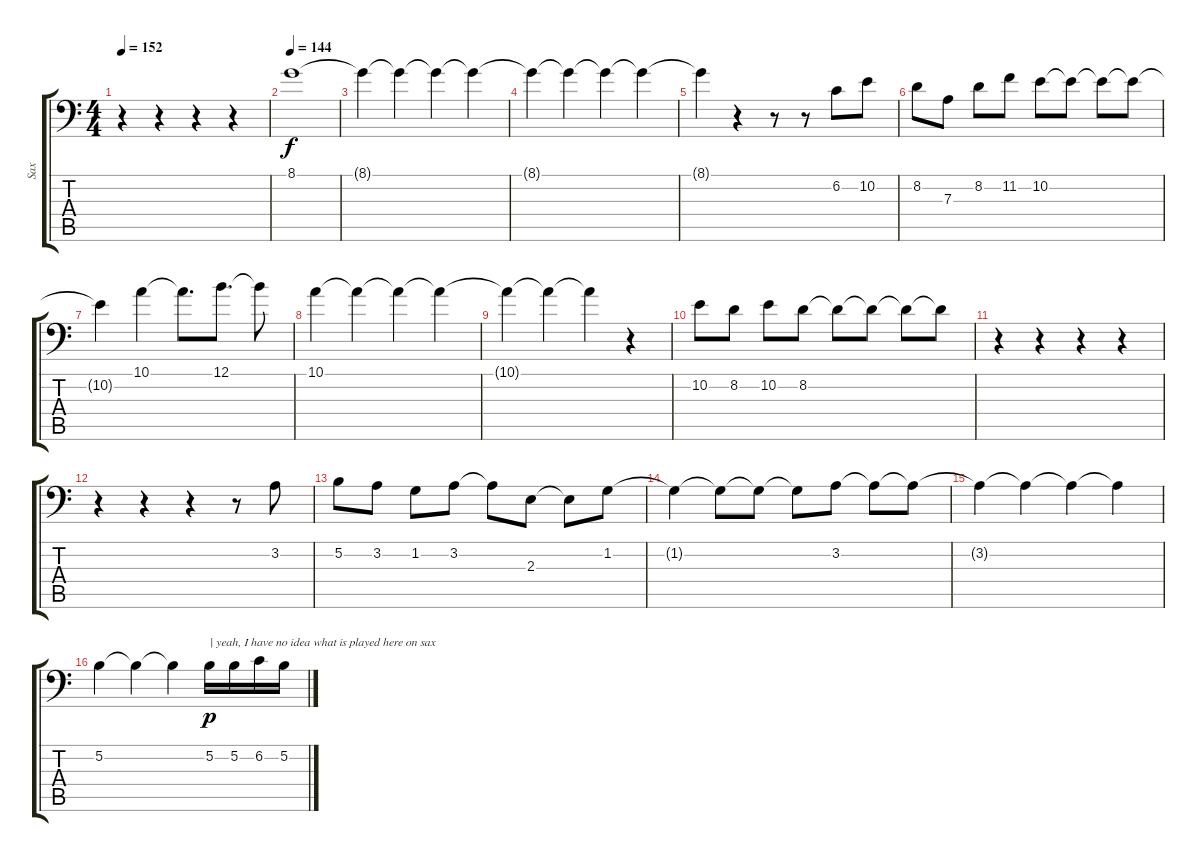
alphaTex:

\track ("Sax" "Sax") {instrument altosax}
\staff {score tabs}
\tuning (B3 Gb3 D3 A2 E2 Bb1) {hide}
\ts (4 4)
\tempo 152
\clef f4
\ks c
r.4{dy f} r.4 r.4 r.4{volume 9 instrument altosax} |
\tempo 144
8.1.1 |
8.1{t}.4 8.1{t}.4 8.1{t}.4 8.1{t}.4 |
8.1{t}.4{volume 3 instrument altosax} 8.1{t}.4 8.1{t}.4 8.1{t}.4 |
8.1{t}.4 r.4 r.8{volume 9 instrument altosax} r.8 6.2.8 10.2.8 |
8.2.8 7.3.8 8.2.8 11.2.8 10.2.8 10.2{t}.8 10.2{t}.8 10.2{t}.8 |
10.2{t}.4 10.1.4 10.1{t}.8{d} 12.1.8{d} 12.1{t}.8 |
10.1.4 10.1{t}.4 10.1{t}.4{volume 2} 10.1{t}.4 |
10.1{t}.4 10.1{t}.4 10.1{t}.4 r.4{volume 9} |
10.2.8 8.2.8 10.2.8 8.2.8 8.2{t}.8 8.2{t}.8{volume 0 instrument altosax} 8.2{t}.8 8.2{t}.8 |
r.4 r.4 r.4 r.4 |
r.4 r.4 r.4{volume 9 instrument altosax} r.8 3.2.8 |
5.2.8 3.2.8 1.2.8 3.2.8 3.2{t}.8 2.3.8 2.3{t}.8 1.2.8 |
1.2{t}.4 1.2{t}.8 1.2{t}.8 1.2{t}.8 3.2.8 3.2{t}.8 3.2{t}.8 |
3.2{t}.4 3.2{t}.4 3.2{t}.4 3.2{t}.4 |
5.2.4 5.2{t}.4 5.2{t}.4{volume 11 instrument altosax} 5.2.16{txt "| yeah, I have no idea what is played here on sax" dy p} 5.2.16 6.2.16 5.2.16
